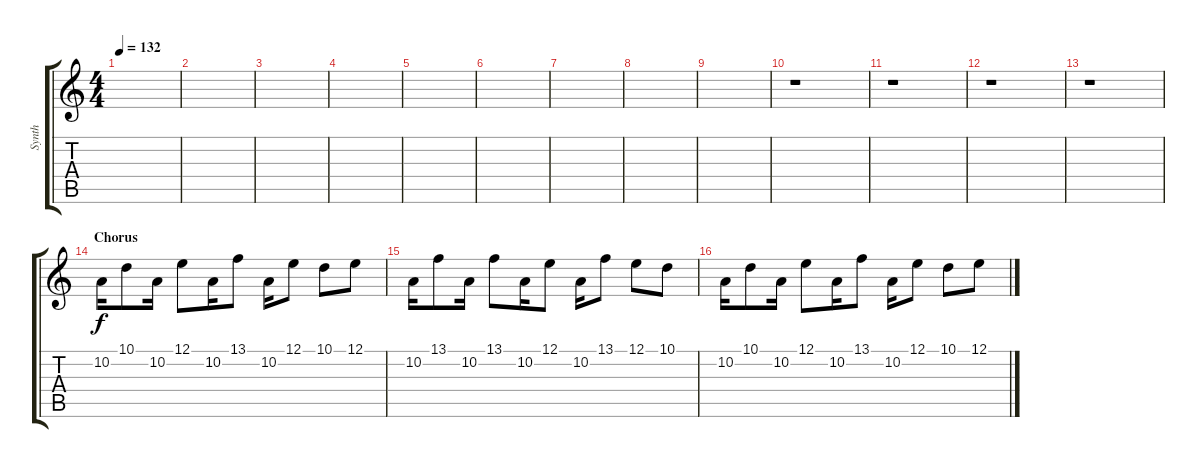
\track ("Synth" "Synth") {instrument harpsichord}
\staff {score tabs}
\tuning (E4 B3 G3 D3 A2 E2) {hide}
\ts (4 4)
\tempo 132
\clef g2
\ks c
|
|
|
|
|
|
|
|
|
r.1 |
r.1 |
r.1 |
r.1 |
\section ("" "Chorus")
10.2.16 10.1.8 10.2.16 12.1.8 10.2.16 13.1.8 10.2.16 12.1.8 10.1.8 12.1.8 |
10.2.16 13.1.8 10.2.16 13.1.8 10.2.16 12.1.8 10.2.16 13.1.8 12.1.8 10.1.8 |
10.2.16 10.1.8 10.2.16 12.1.8 10.2.16 13.1.8 10.2.16 12.1.8 10.1.8 12.1.8
